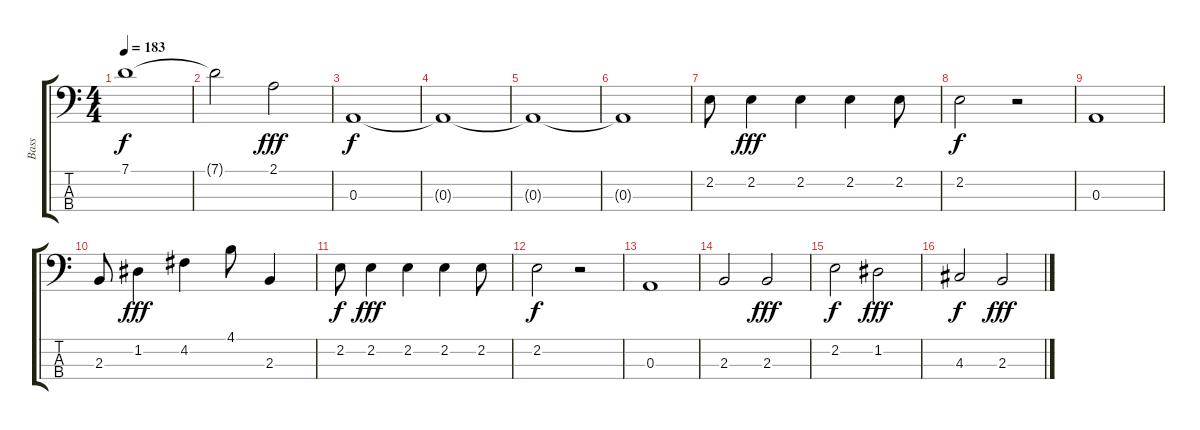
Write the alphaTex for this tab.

\track ("Bass" "Bass") {instrument synthbass2}
\staff {score tabs}
\tuning (G2 D2 A1 E1) {hide}
\ts (4 4)
\tempo 183
\clef f4
\ks c
7.1.1{dy f} |
7.1{t}.2 2.1.2{dy fff} |
0.3.1{dy f} |
0.3{t}.1 |
0.3{t}.1 |
0.3{t}.1 |
2.2.8 2.2.4{dy fff} 2.2.4 2.2.4 2.2.8 |
2.2.2{dy f} r.2 |
0.3.1 |
2.3.8 1.2.4{dy fff} 4.2.4 4.1.8 2.3.4 |
2.2.8{dy f} 2.2.4{dy fff} 2.2.4 2.2.4 2.2.8 |
2.2.2{dy f} r.2 |
0.3.1 |
2.3.2 2.3.2{dy fff} |
2.2.2{dy f} 1.2.2{dy fff} |
4.3.2{dy f} 2.3.2{dy fff}
